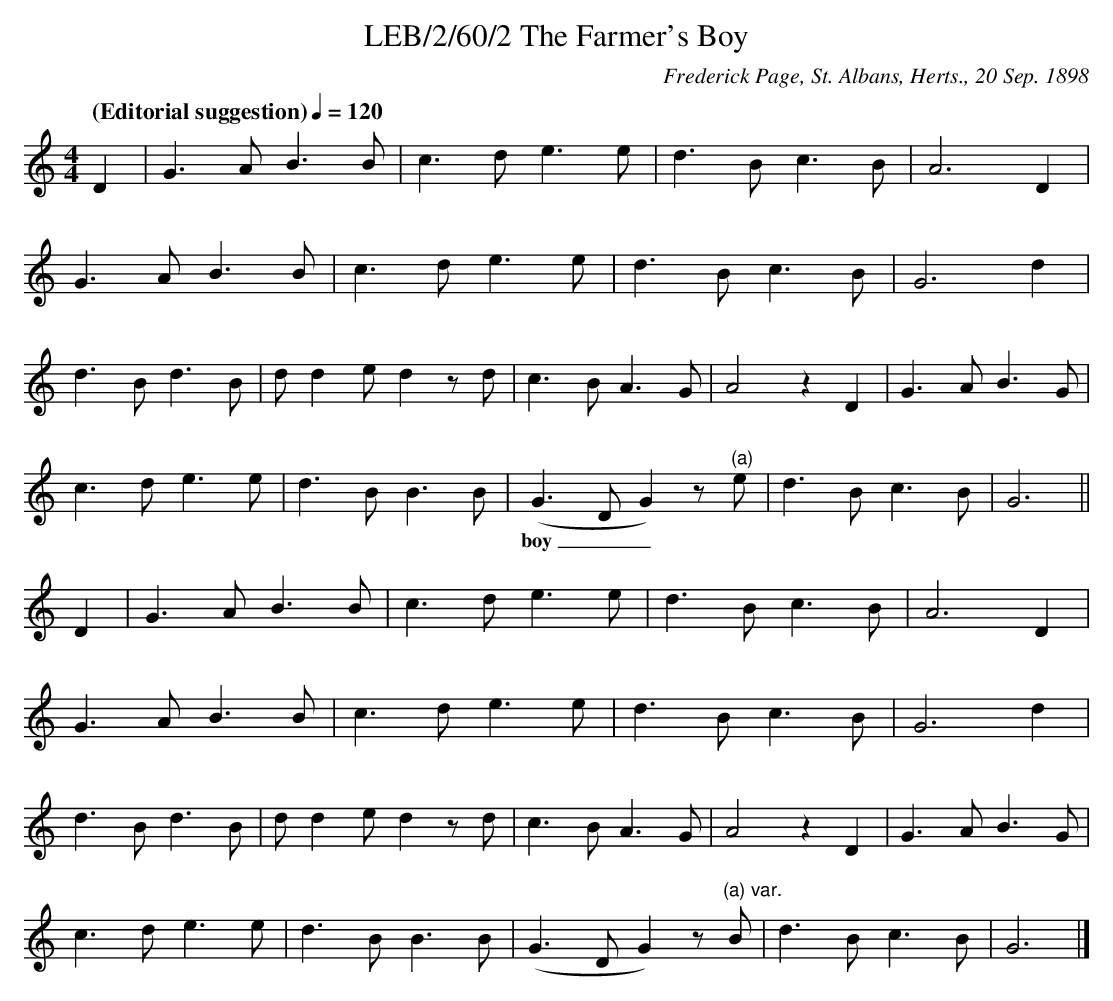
X:1
T:LEB/2/60/2 The Farmer's Boy
C:Frederick Page, St. Albans, Herts., 20 Sep. 1898
L:1/8
Q:"(Editorial suggestion)" 1/4=120
M:4/4
K:C
D2 | G3 A B3 B | c3 d e3 e | d3 B c3 B | A6 D2 |
G3 A B3 B | c3 d e3 e | d3 B c3 B | G6 d2 |
d3 B d3 B | d d2 e d2 z d | c3 B A3 G | A4 z2 D2 | G3 A B3 G |
c3 d e3 e | d3 B B3 B | (G3 D G2) z "^(a)"e | d3 B c3 B | G6 ||
w:********boy__
D2 | G3 A B3 B | c3 d e3 e | d3 B c3 B | A6 D2 |
G3 A B3 B | c3 d e3 e | d3 B c3 B | G6 d2 |
d3 B d3 B | d d2 e d2 z d | c3 B A3 G | A4 z2 D2 | G3 A B3 G |
c3 d e3 e | d3 B B3 B | (G3 D G2) z "^(a) var."B | d3 B c3 B | G6 |]
